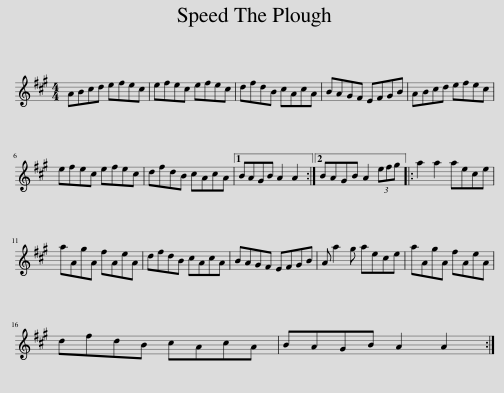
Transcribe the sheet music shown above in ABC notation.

X:1
L:1/8
M:4/4
I:linebreak $
K:A
V:1 treble
V:1
 ABcd efec | efec efec | dfdB cAcA | BAGF EFGB | ABcd efec |$ %5
 efec efec | dfdB cAcA |1 BAGB A2 A2 :|2 BAGB A2 (3efg |: a2 a2 aece |$ %10
 aAgA fAeA | dfdB cAcA | BAGF EFGB | A a2 g aece | aAgA fAeA |$ %15
 dfdB cAcA | BAGB A2 A2 :| %17
